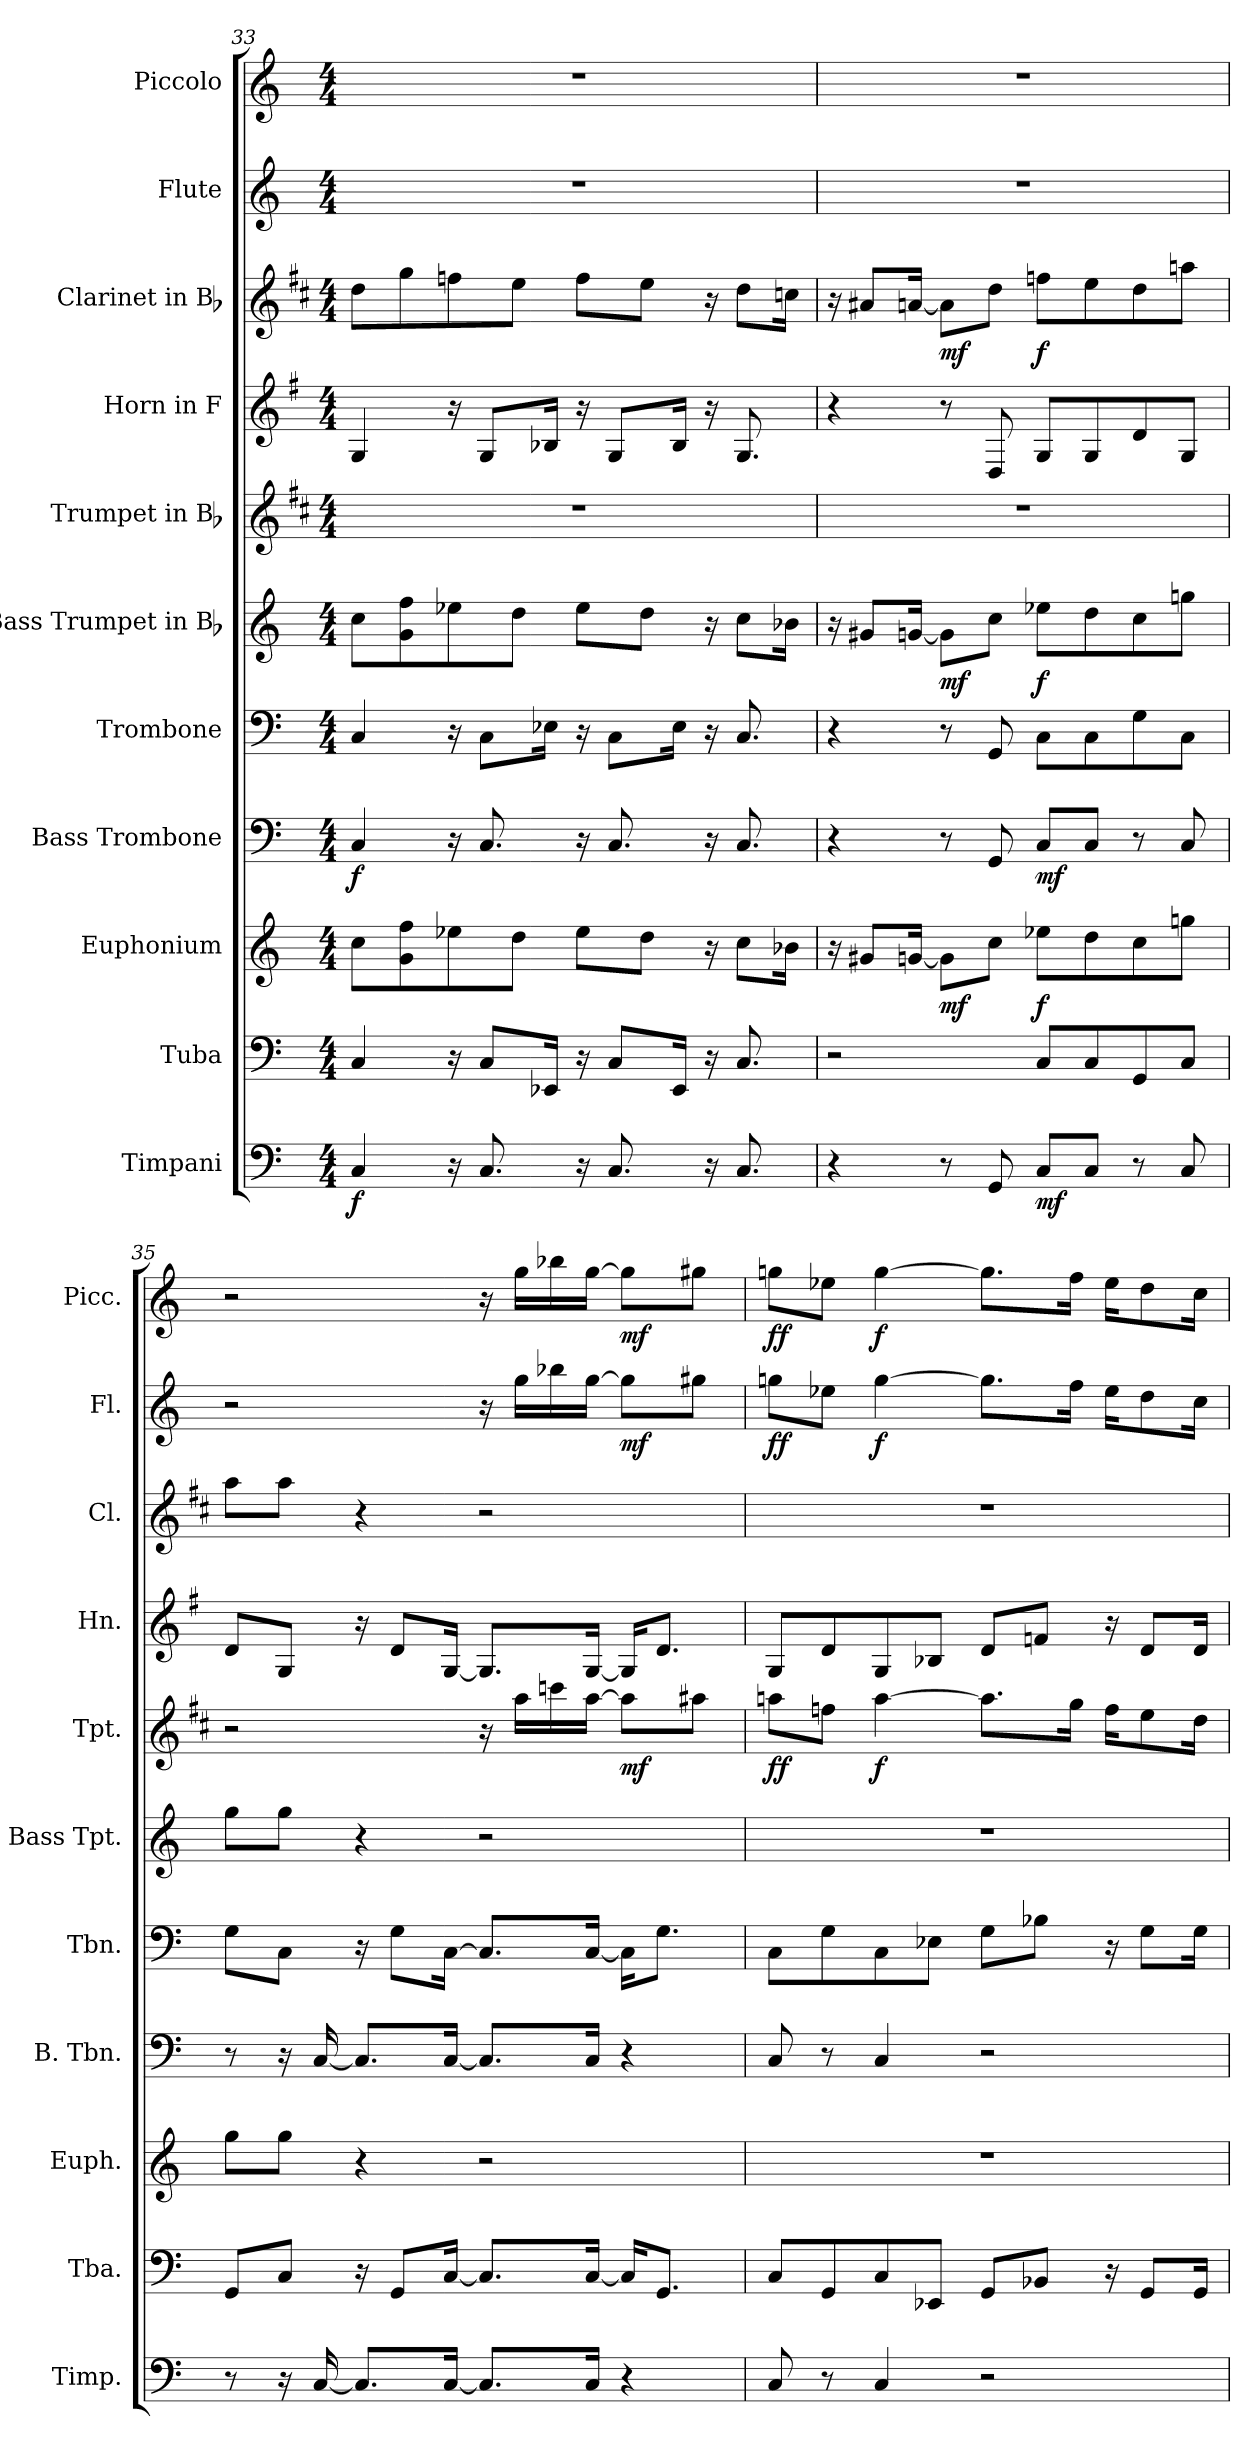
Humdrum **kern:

**kern	**dynam	**kern	**kern	**dynam	**kern	**dynam	**kern	**kern	**dynam	**kern	**dynam	**kern	**kern	**dynam	**kern	**dynam	**kern	**dynam
*part11	*part11	*part10	*part9	*part9	*part8	*part8	*part7	*part6	*part6	*part5	*part5	*part4	*part3	*part3	*part2	*part2	*part1	*part1
*staff11	*staff11	*staff10	*staff9	*staff9	*staff8	*staff8	*staff7	*staff6	*staff6	*staff5	*staff5	*staff4	*staff3	*staff3	*staff2	*staff2	*staff1	*staff1
*I"Timpani	*	*I"Tuba	*I"Euphonium	*	*I"Bass Trombone	*	*I"Trombone	*I"Bass Trumpet in Bb	*	*I"Trumpet in Bb	*	*I"Horn in F	*I"Clarinet in Bb	*	*I"Flute	*	*I"Piccolo	*
*I'Timp.	*	*I'Tba.	*I'Euph.	*	*I'B. Tbn.	*	*I'Tbn.	*I'Bass Tpt.	*	*I'Tpt.	*	*I'Hn.	*I'Cl.	*	*I'Fl.	*	*I'Picc.	*
*clefF4	*	*clefF4	*clefG2	*	*clefF4	*	*clefF4	*clefG2	*	*clefG2	*	*clefG2	*clefG2	*	*clefG2	*	*clefG2	*
*	*	*	*ITrd8c14	*	*	*	*	*ITrd8c14	*	*ITrd1c2	*	*ITrd4c7	*ITrd1c2	*	*	*	*ITrd-7c-12	*
*k[]	*	*k[]	*k[]	*	*k[]	*	*k[]	*k[]	*	*k[]	*	*k[]	*k[]	*	*k[]	*	*k[]	*
*C:	*	*C:	*C:	*	*C:	*	*C:	*C:	*	*C:	*	*C:	*C:	*	*C:	*	*C:	*
*M4/4	*	*M4/4	*M4/4	*	*M4/4	*	*M4/4	*M4/4	*	*M4/4	*	*M4/4	*M4/4	*	*M4/4	*	*M4/4	*
=33	=33	=33	=33	=33	=33	=33	=33	=33	=33	=33	=33	=33	=33	=33	=33	=33	=33	=33
4Ci/	f	4Ci/	8ci\L	.	4Ci/	f	4Ci/	8ci\L	.	1r	.	4Ci/	8cci\L	.	1r	.	1r	.
.	.	.	8Gi\ 8fi	.	.	.	.	8Gi\ 8fi	.	.	.	.	8ffi\	.	.	.	.	.
16r	.	16r	8e-Xi\	.	16r	.	16r	8e-Xi\	.	.	.	16r	8ee-Xi\	.	.	.	.	.
8.Ci/	.	8Ci/L	.	.	8.Ci/	.	8Ci\L	.	.	.	.	8Ci/L	.	.	.	.	.	.
.	.	.	8di\J	.	.	.	.	8di\J	.	.	.	.	8ddi\J	.	.	.	.	.
.	.	16EE-Xi/Jk	.	.	.	.	16E-Xi\Jk	.	.	.	.	16E-Xi/Jk	.	.	.	.	.	.
16r	.	16r	8e-i\L	.	16r	.	16r	8e-i\L	.	.	.	16r	8ee-i\L	.	.	.	.	.
8.Ci/	.	8Ci/L	.	.	8.Ci/	.	8Ci\L	.	.	.	.	8Ci/L	.	.	.	.	.	.
.	.	.	8di\J	.	.	.	.	8di\J	.	.	.	.	8ddi\J	.	.	.	.	.
.	.	16EE-i/Jk	.	.	.	.	16E-i\Jk	.	.	.	.	16E-i/Jk	.	.	.	.	.	.
16r	.	16r	16r	.	16r	.	16r	16r	.	.	.	16r	16r	.	.	.	.	.
8.Ci/	.	8.Ci/	8ci\L	.	8.Ci/	.	8.Ci/	8ci\L	.	.	.	8.Ci/	8cci\L	.	.	.	.	.
.	.	.	16B-Xi\Jk	.	.	.	.	16B-Xi\Jk	.	.	.	.	16b-Xi\Jk	.	.	.	.	.
=34	=34	=34	=34	=34	=34	=34	=34	=34	=34	=34	=34	=34	=34	=34	=34	=34	=34	=34
4r	.	2r	16r	.	4r	.	4r	16r	.	1r	.	4r	16r	.	1r	.	1r	.
.	.	.	8G#Xi/L	.	.	.	.	8G#Xi/L	.	.	.	.	8g#Xi/L	.	.	.	.	.
.	.	.	[16Gni/Jk	.	.	.	.	[16Gni/Jk	.	.	.	.	[16gni/Jk	.	.	.	.	.
8r	.	.	8Gi\L]	mf	8r	.	8r	8Gi\L]	mf	.	.	8r	8gi\L]	mf	.	.	.	.
8GGi/	.	.	8ci\J	.	8GGi/	.	8GGi/	8ci\J	.	.	.	8GGi/	8cci\J	.	.	.	.	.
8Ci/L	mf	8Ci/L	8e-Xi\L	f	8Ci/L	mf	8Ci\L	8e-Xi\L	f	.	.	8Ci/L	8ee-Xi\L	f	.	.	.	.
8Ci/J	.	8Ci/	8di\	.	8Ci/J	.	8Ci\	8di\	.	.	.	8Ci/	8ddi\	.	.	.	.	.
8r	.	8GGi/	8ci\	.	8r	.	8Gi\	8ci\	.	.	.	8Gi/	8cci\	.	.	.	.	.
8Ci/	.	8Ci/J	8gni\J	.	8Ci/	.	8Ci\J	8gni\J	.	.	.	8Ci/J	8ggni\J	.	.	.	.	.
!!LO:PB:g=z
=35	=35	=35	=35	=35	=35	=35	=35	=35	=35	=35	=35	=35	=35	=35	=35	=35	=35	=35
8r	.	8GGi/L	8gi\L	.	8r	.	8Gi\L	8gi\L	.	2r	.	8Gi/L	8ggi\L	.	2r	.	2r	.
16r	.	8Ci/J	8gi\J	.	16r	.	8Ci\J	8gi\J	.	.	.	8Ci/J	8ggi\J	.	.	.	.	.
[16Ci/	.	.	.	.	[16Ci/	.	.	.	.	.	.	.	.	.	.	.	.	.
8.Ci/L]	.	16r	4r	.	8.Ci/L]	.	16r	4r	.	.	.	16r	4r	.	.	.	.	.
.	.	8GGi/L	.	.	.	.	8Gi\L	.	.	.	.	8Gi/L	.	.	.	.	.	.
[16Ci/Jk	.	[16Ci/Jk	.	.	[16Ci/Jk	.	[16Ci\Jk	.	.	.	.	[16Ci/Jk	.	.	.	.	.	.
8.Ci/L]	.	8.Ci/L]	2r	.	8.Ci/L]	.	8.Ci/L]	2r	.	16r	.	8.Ci/L]	2r	.	16r	.	16r	.
.	.	.	.	.	.	.	.	.	.	16ggi\LL	.	.	.	.	16ggi\LL	.	16gggi\LL	.
.	.	.	.	.	.	.	.	.	.	16bb-Xi\	.	.	.	.	16bb-Xi\	.	16bbb-Xi\	.
16Ci/Jk	.	[16Ci/Jk	.	.	16Ci/Jk	.	[16Ci/Jk	.	.	[16ggi\JJ	.	[16Ci/Jk	.	.	[16ggi\JJ	.	[16gggi\JJ	.
4r	.	16Ci/KL]	.	.	4r	.	16Ci\KL]	.	.	8ggi\L]	mf	16Ci/KL]	.	.	8ggi\L]	mf	8gggi\L]	mf
.	.	8.GGi/J	.	.	.	.	8.Gi\J	.	.	.	.	8.Gi/J	.	.	.	.	.	.
.	.	.	.	.	.	.	.	.	.	8gg#Xi\J	.	.	.	.	8gg#Xi\J	.	8ggg#Xi\J	.
=36	=36	=36	=36	=36	=36	=36	=36	=36	=36	=36	=36	=36	=36	=36	=36	=36	=36	=36
8Ci/	.	8Ci/L	1r	.	8Ci/	.	8Ci\L	1r	.	8ggni\L	ff	8Ci/L	1r	.	8ggni\L	ff	8gggni\L	ff
8r	.	8GGi/	.	.	8r	.	8Gi\	.	.	8ee-Xi\J	.	8Gi/	.	.	8ee-Xi\J	.	8eee-Xi\J	.
4Ci/	.	8Ci/	.	.	4Ci/	.	8Ci\	.	.	[4ggi\	f	8Ci/	.	.	[4ggi\	f	[4gggi\	f
.	.	8EE-Xi/J	.	.	.	.	8E-Xi\J	.	.	.	.	8E-Xi/J	.	.	.	.	.	.
2r	.	8GGi/L	.	.	2r	.	8Gi\L	.	.	8.ggi\L]	.	8Gi/L	.	.	8.ggi\L]	.	8.gggi\L]	.
.	.	8BB-Xi/J	.	.	.	.	8B-Xi\J	.	.	.	.	8B-Xi/J	.	.	.	.	.	.
.	.	.	.	.	.	.	.	.	.	16ffi\Jk	.	.	.	.	16ffi\Jk	.	16fffi\Jk	.
.	.	16r	.	.	.	.	16r	.	.	16ee-i\KL	.	16r	.	.	16ee-i\KL	.	16eee-i\KL	.
.	.	8GGi/L	.	.	.	.	8Gi\L	.	.	8ddi\	.	8Gi/L	.	.	8ddi\	.	8dddi\	.
.	.	16GGi/Jk	.	.	.	.	16Gi\Jk	.	.	16cci\Jk	.	16Gi/Jk	.	.	16cci\Jk	.	16ccci\Jk	.
=	=	=	=	=	=	=	=	=	=	=	=	=	=	=	=	=	=	=
*-	*-	*-	*-	*-	*-	*-	*-	*-	*-	*-	*-	*-	*-	*-	*-	*-	*-	*-
